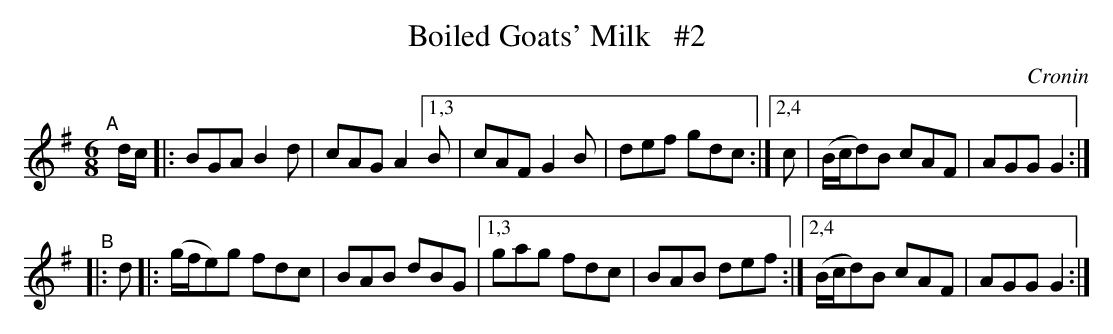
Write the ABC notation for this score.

X:1
T: Boiled Goats' Milk   #2
O: Cronin
M: 6/8
L: 1/8
K: G
"^A"[|] d/c/ |:\
BGA B2d | cAG A2 [1,3 B | cAF G2B | def gdc :|[2,4 c | (B/c/d)B cAF | AGG G2 :|
"^B"|: d |:\
(g/f/e)g fdc | BAB dBG |[1,3 gag fdc | BAB def :|[2,4 (B/c/d)B cAF | AGG G2 :|
